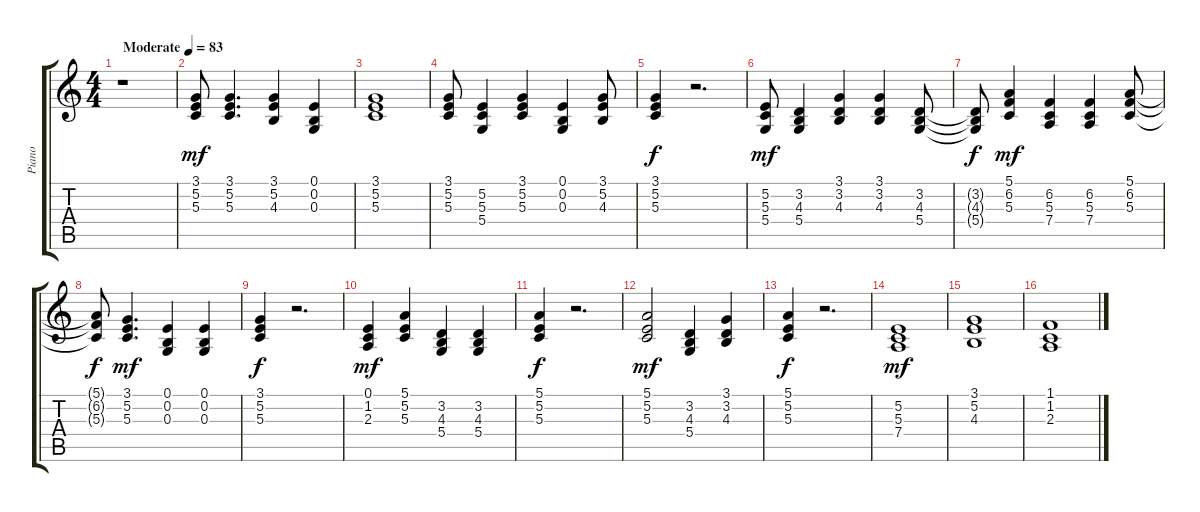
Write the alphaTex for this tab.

\track ("Piano" "Piano") {instrument brightacousticpiano}
\staff {score tabs}
\tuning (E4 B3 G3 D3 A2 E2) {hide}
\ts (4 4)
\tempo (83 "Moderate")
\clef g2
\ks c
r.1{dy mf instrument brightacousticpiano} |
(3.1 5.2 5.3).8 (3.1 5.2 5.3).4{d} (3.1 5.2 4.3).4 (0.1 0.2 0.3).4 |
(3.1 5.2 5.3).1 |
(3.1 5.2 5.3).8 (5.2 5.3 5.4).4 (3.1 5.2 5.3).4 (0.1 0.2 0.3).4 (3.1 5.2 4.3).8 |
(3.1 5.2 5.3).4{dy f} r.2{d} |
(5.2 5.3 5.4).8{dy mf} (3.2 4.3 5.4).4 (3.1 3.2 4.3).4 (3.1 3.2 4.3).4 (3.2 4.3 5.4).8 |
(3.2{t} 4.3{t} 5.4{t}).8{dy f} (5.1 6.2 5.3).4{dy mf} (6.2 5.3 7.4).4 (6.2 5.3 7.4).4 (5.1 6.2 5.3).8 |
(5.1{t} 6.2{t} 5.3{t}).8{dy f} (3.1 5.2 5.3).4{d dy mf} (0.1 0.2 0.3).4 (0.1 0.2 0.3).4 |
(3.1 5.2 5.3).4{dy f} r.2{d} |
(0.1 1.2 2.3).4{dy mf} (5.1 5.2 5.3).4 (3.2 4.3 5.4).4 (3.2 4.3 5.4).4 |
(5.1 5.2 5.3).4{dy f} r.2{d} |
(5.1 5.2 5.3).2{dy mf} (3.2 4.3 5.4).4 (3.1 3.2 4.3).4 |
(5.1 5.2 5.3).4{dy f} r.2{d} |
(5.2 5.3 7.4).1{dy mf} |
(3.1 5.2 4.3).1 |
(1.1 1.2 2.3).1
